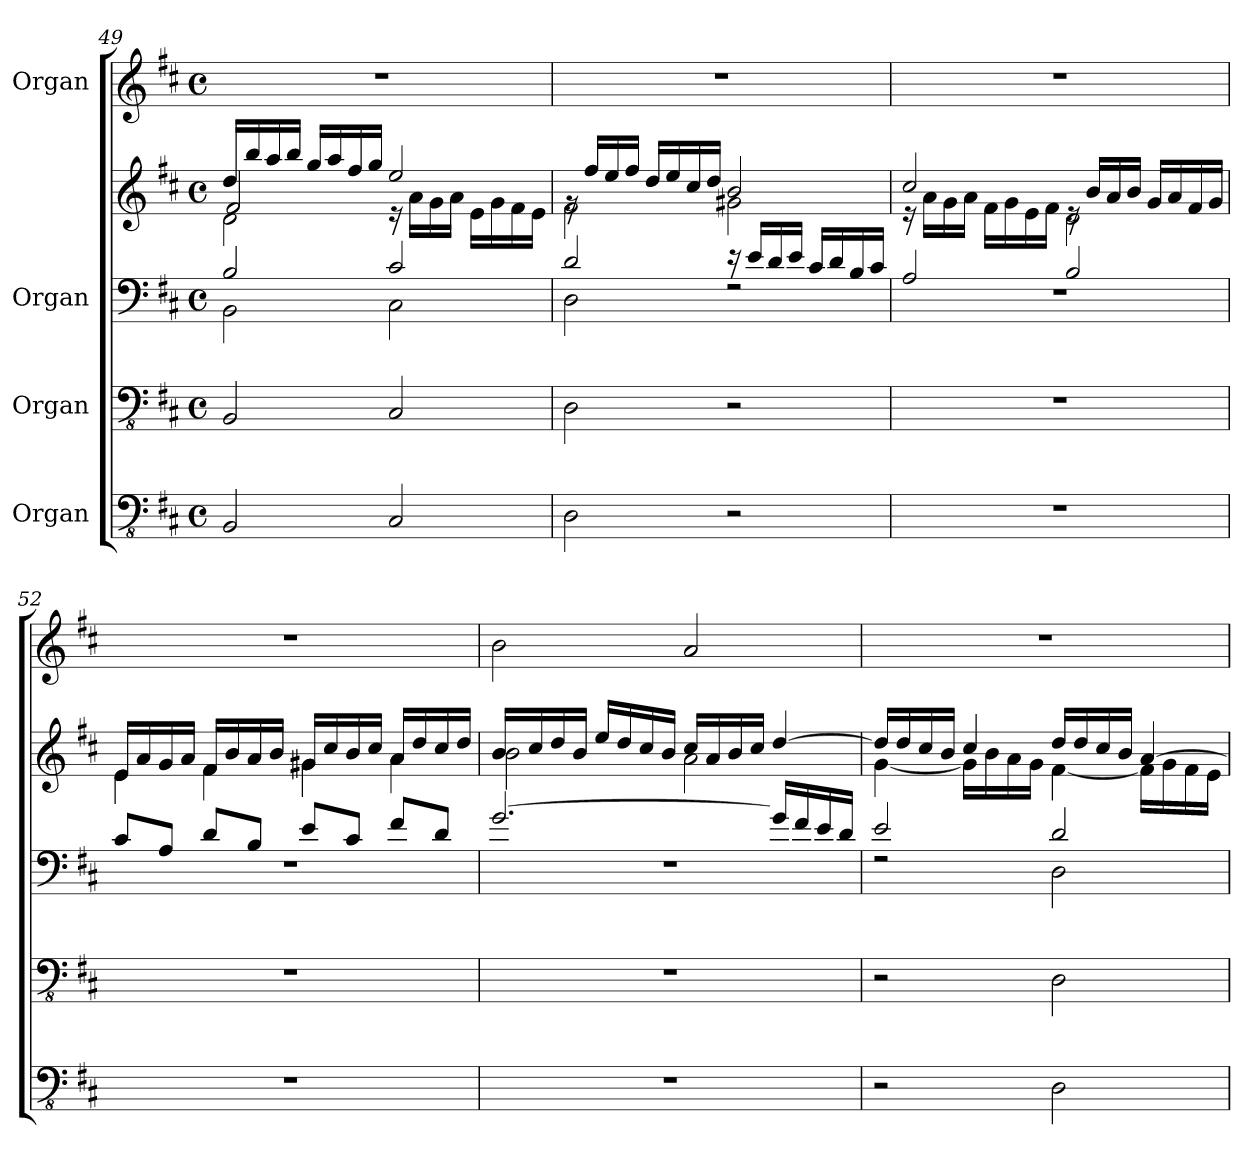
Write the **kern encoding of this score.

**kern	**kern	**kern	**kern	**kern
*part4	*part3	*part2	*part2	*part1
*staff5	*staff4	*staff3	*staff2	*staff1
*I"Organ	*I"Organ	*I"Organ	*	*I"Organ
*clefFv4	*clefFv4	*clefF4	*clefG2	*clefG2
*k[f#c#]	*k[f#c#]	*k[f#c#]	*k[f#c#]	*k[f#c#]
*M4/4	*M4/4	*M4/4	*M4/4	*M4/4
*met(c)	*met(c)	*met(c)	*met(c)	*met(c)
=49	=49	=49	=49	=49
*	*	*^	*^	*
*	*	*	*	*	*^	*
2BBB/	2BBB/	2B/	2BB\	16dd/LL	2f#/	2d\	1r
.	.	.	.	16bb/	.	.	.
.	.	.	.	16aa/	.	.	.
.	.	.	.	16bb/JJ	.	.	.
.	.	.	.	16gg/LL	.	.	.
.	.	.	.	16aa/	.	.	.
.	.	.	.	16ff#/	.	.	.
.	.	.	.	16gg/JJ	.	.	.
2CC#/	2CC#/	2c#/	2C#\	2ee/	16r	2ryy	.
.	.	.	.	.	16a\LL	.	.
.	.	.	.	.	16g\	.	.
.	.	.	.	.	16a\JJ	.	.
.	.	.	.	.	16e\LL	.	.
.	.	.	.	.	16g\	.	.
.	.	.	.	.	16f#\	.	.
.	.	.	.	.	16e\JJ	.	.
*	*	*	*	*	*v	*v	*
!!LO:PB:g=z
=50	=50	=50	=50	=50	=50	=50
2DD\	2DD\	2d/	2D\	16rg	2f#\	1r
.	.	.	.	16ff#/LL	.	.
.	.	.	.	16ee/	.	.
.	.	.	.	16ff#/JJ	.	.
.	.	.	.	16dd/LL	.	.
.	.	.	.	16ee/	.	.
.	.	.	.	16cc#/	.	.
.	.	.	.	16dd/JJ	.	.
2r	2r	16r	2rF	2b/	2g#X\	.
.	.	16e/LL	.	.	.	.
.	.	16d/	.	.	.	.
.	.	16e/JJ	.	.	.	.
.	.	16c#/LL	.	.	.	.
.	.	16d/	.	.	.	.
.	.	16B/	.	.	.	.
.	.	16c#/JJ	.	.	.	.
=51	=51	=51	=51	=51	=51	=51
1r	1r	2A/	1rF	2cc#/	16r	1r
.	.	.	.	.	16a\LL	.
.	.	.	.	.	16g\	.
.	.	.	.	.	16a\JJ	.
.	.	.	.	.	16f#\LL	.
.	.	.	.	.	16g\	.
.	.	.	.	.	16e\	.
.	.	.	.	.	16f#\JJ	.
.	.	2B/	.	16re	2d\	.
.	.	.	.	16b/LL	.	.
.	.	.	.	16a/	.	.
.	.	.	.	16b/JJ	.	.
.	.	.	.	16g/LL	.	.
.	.	.	.	16a/	.	.
.	.	.	.	16f#/	.	.
.	.	.	.	16g/JJ	.	.
=52	=52	=52	=52	=52	=52	=52
1r	1r	8c#/L	1rF	16e/LL	4e\	1r
.	.	.	.	16a/	.	.
.	.	8A/J	.	16g/	.	.
.	.	.	.	16a/JJ	.	.
.	.	8d/L	.	16f#/LL	4f#\	.
.	.	.	.	16b/	.	.
.	.	8B/J	.	16a/	.	.
.	.	.	.	16b/JJ	.	.
.	.	8e/L	.	16g#X/LL	4g#\	.
.	.	.	.	16cc#/	.	.
.	.	8c#/J	.	16b/	.	.
.	.	.	.	16cc#/JJ	.	.
.	.	8f#/L	.	16a/LL	4a\	.
.	.	.	.	16dd/	.	.
.	.	8d/J	.	16cc#/	.	.
.	.	.	.	16dd/JJ	.	.
!!LO:LB:g=z
=53	=53	=53	=53	=53	=53	=53
1r	1r	[2.g/	1rF	16b/LL	2b\	2b\
.	.	.	.	16cc#/	.	.
.	.	.	.	16dd/	.	.
.	.	.	.	16b/JJ	.	.
.	.	.	.	16ee/LL	.	.
.	.	.	.	16dd/	.	.
.	.	.	.	16cc#/	.	.
.	.	.	.	16b/JJ	.	.
.	.	.	.	16cc#/LL	2a\	2a/
.	.	.	.	16a/	.	.
.	.	.	.	16b/	.	.
.	.	.	.	16cc#/JJ	.	.
.	.	16g/LL]	.	[4dd/	.	.
.	.	16f#/	.	.	.	.
.	.	16e/	.	.	.	.
.	.	16d/JJ	.	.	.	.
=54	=54	=54	=54	=54	=54	=54
2r	2r	2e/	2rF	16dd/LL]	[4g\	1r
.	.	.	.	16dd/	.	.
.	.	.	.	16cc#/	.	.
.	.	.	.	16b/JJ	.	.
.	.	.	.	4cc#/	16g\LL]	.
.	.	.	.	.	16b\	.
.	.	.	.	.	16a\	.
.	.	.	.	.	16g\JJ	.
2DD\	2DD\	2d/	2D\	16dd/LL	[4f#\	.
.	.	.	.	16dd/	.	.
.	.	.	.	16cc#/	.	.
.	.	.	.	16b/JJ	.	.
.	.	.	.	[4a/	16f#\LL]	.
.	.	.	.	.	16g\	.
.	.	.	.	.	16f#\	.
.	.	.	.	.	16e\JJ	.
*	*	*v	*v	*	*	*
*	*	*	*v	*v	*
=	=	=	=	=
*-	*-	*-	*-	*-
